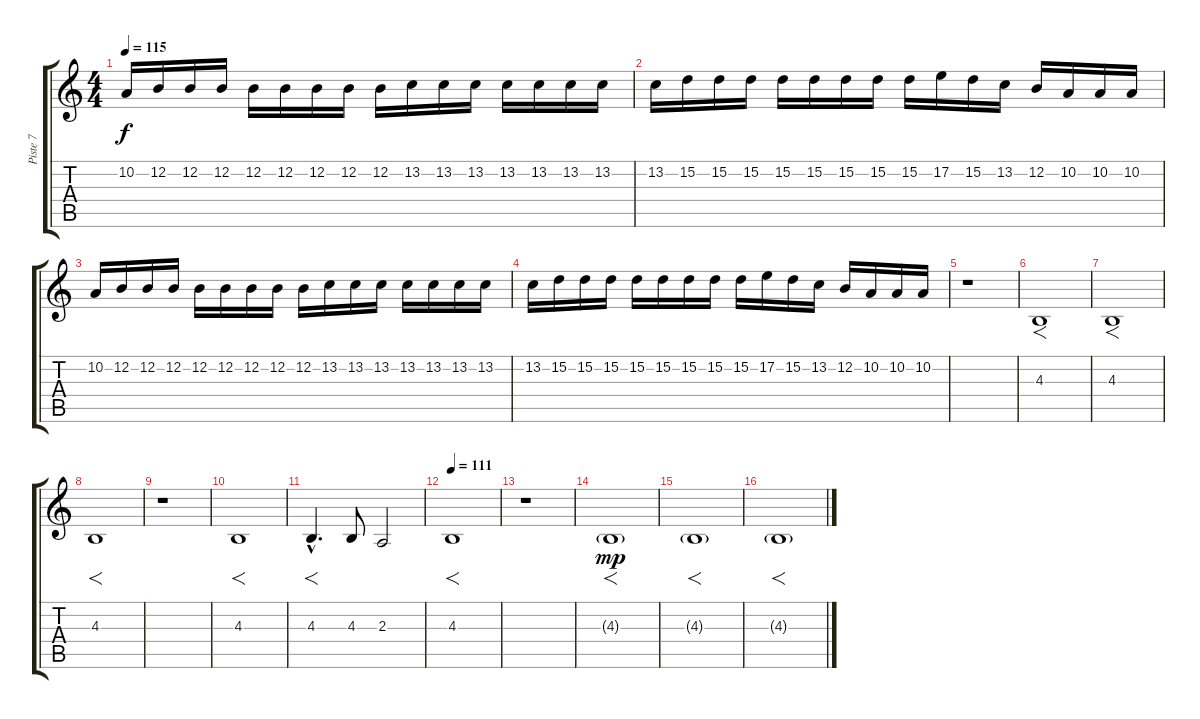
\track ("Piste 7" "Piste 7") {instrument violin}
\staff {score tabs}
\tuning (E4 B3 G3 D3 A2 E2) {hide}
\ts (4 4)
\tempo 115
\clef g2
\ks c
10.2.16{dy f} 12.2.16 12.2.16 12.2.16 12.2.16 12.2.16 12.2.16 12.2.16 12.2.16 13.2.16 13.2.16 13.2.16 13.2.16 13.2.16 13.2.16 13.2.16 |
13.2.16 15.2.16 15.2.16 15.2.16 15.2.16 15.2.16 15.2.16 15.2.16 15.2.16 17.2.16 15.2.16 13.2.16 12.2.16 10.2.16 10.2.16 10.2.16 |
10.2.16 12.2.16 12.2.16 12.2.16 12.2.16 12.2.16 12.2.16 12.2.16 12.2.16 13.2.16 13.2.16 13.2.16 13.2.16 13.2.16 13.2.16 13.2.16 |
13.2.16 15.2.16 15.2.16 15.2.16 15.2.16 15.2.16 15.2.16 15.2.16 15.2.16 17.2.16 15.2.16 13.2.16 12.2.16 10.2.16 10.2.16 10.2.16 |
r.1 |
4.3.1{f} |
4.3.1{f} |
4.3.1{f} |
r.1 |
4.3.1{f} |
4.3{hac}.4{f d} 4.3.8 2.3.2 |
\tempo 111
4.3.1{f} |
r.1 |
4.3{g}.1{f dy mp} |
4.3{g}.1{f} |
4.3{g}.1{f}
